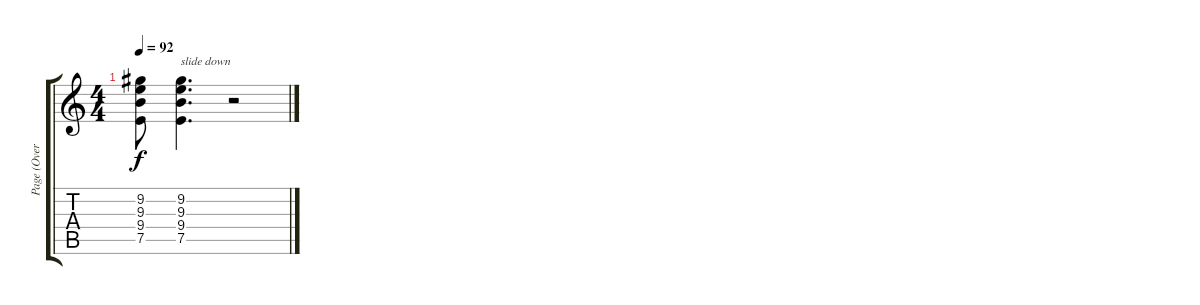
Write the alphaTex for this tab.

\track ("Page (Overdriven Guitar)" "Page (Over") {instrument overdrivenguitar}
\staff {score tabs}
\tuning (E4 B3 G3 D3 A2 E2) {hide}
\ts (4 4)
\tempo 92
\clef g2
\ks c
(9.2 9.3 9.4 7.5).8{dy f} (9.2 9.3 9.4 7.5).4{d txt "slide down"} r.2
